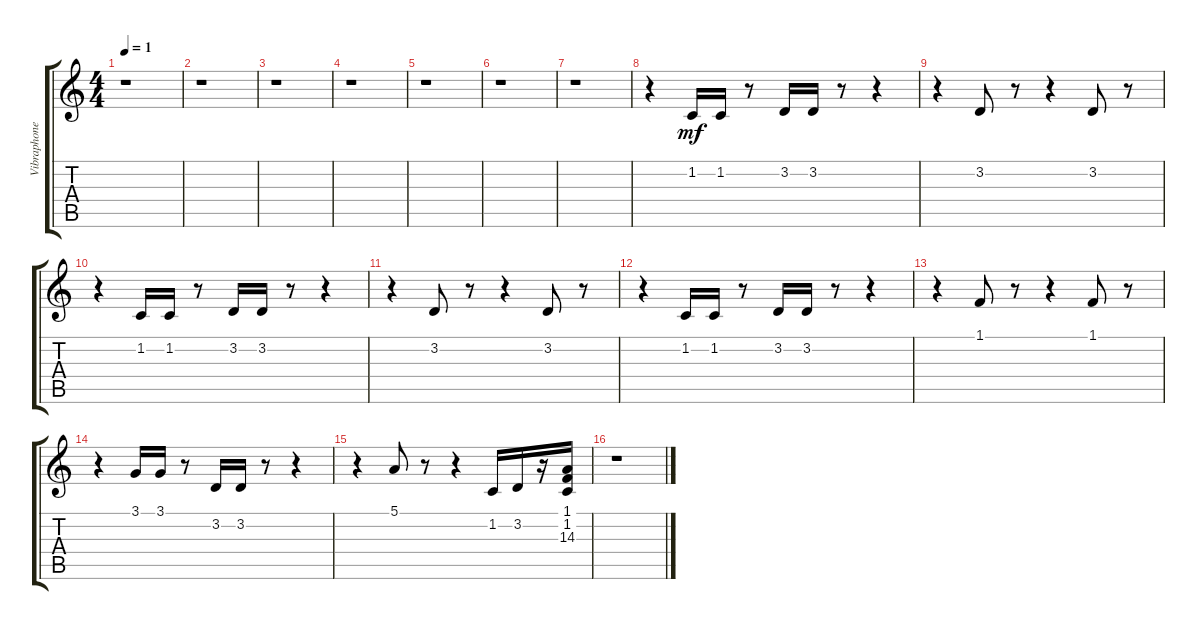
\track ("Vibraphone" "Vibraphone") {instrument xylophone}
\staff {score tabs}
\tuning (E4 B3 G3 D3 A2 E2) {hide}
\ts (4 4)
\tempo 1
\clef g2
\ks c
r.1{dy mf} |
r.1 |
r.1 |
r.1 |
r.1 |
r.1 |
r.1 |
r.4 1.2.16 1.2.16 r.8 3.2.16 3.2.16 r.8 r.4 |
r.4 3.2.8 r.8 r.4 3.2.8 r.8 |
r.4 1.2.16 1.2.16 r.8 3.2.16 3.2.16 r.8 r.4 |
r.4 3.2.8 r.8 r.4 3.2.8 r.8 |
r.4 1.2.16 1.2.16 r.8 3.2.16 3.2.16 r.8 r.4 |
r.4 1.1.8 r.8 r.4 1.1.8 r.8 |
r.4 3.1.16 3.1.16 r.8 3.2.16 3.2.16 r.8 r.4 |
r.4 5.1.8 r.8 r.4 1.2.16 3.2.16 r.16 (1.1 1.2 14.3).16 |
r.1
